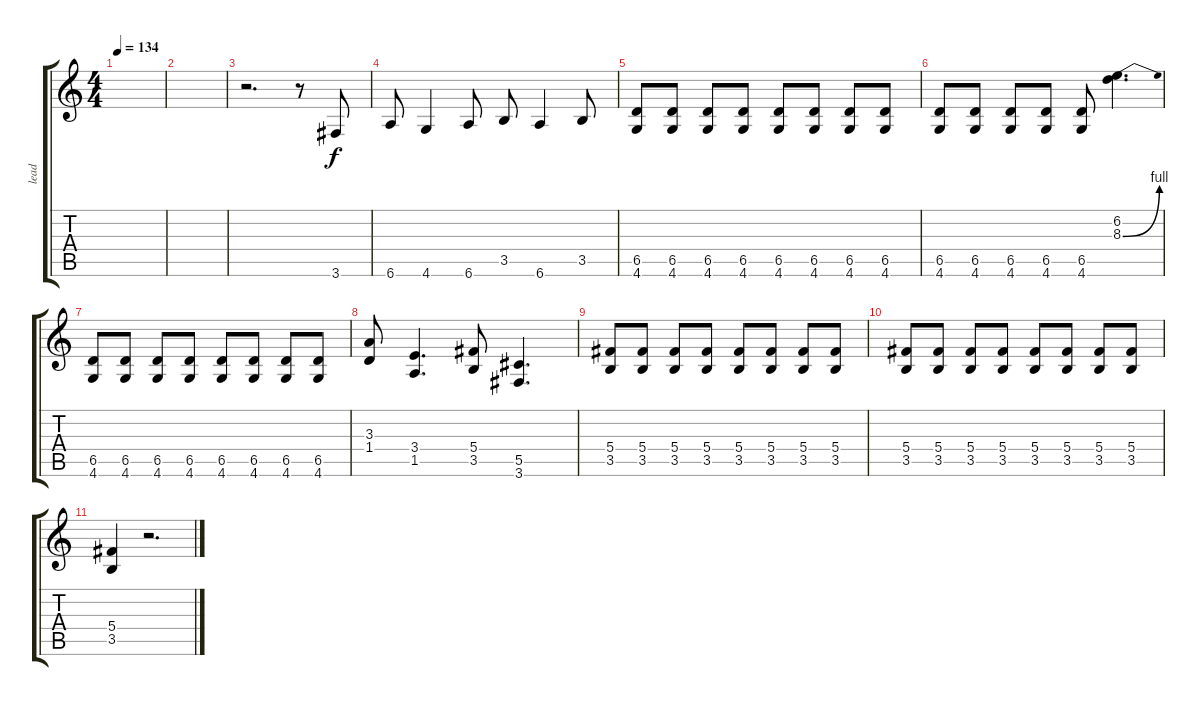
\track ("lead" "lead") {instrument overdrivenguitar}
\staff {score tabs}
\tuning (Eb4 Bb3 Gb3 Db3 Ab2 Eb2) {hide}
\ts (4 4)
\tempo 134
\clef g2
\ks c
|
|
r.2{d} r.8 3.6.8 |
6.6.8 4.6.4 6.6.8 3.5.8 6.6.4 3.5.8 |
(6.5 4.6).8 (6.5 4.6).8 (6.5 4.6).8 (6.5 4.6).8 (6.5 4.6).8 (6.5 4.6).8 (6.5 4.6).8 (6.5 4.6).8 |
(6.5 4.6).8 (6.5 4.6).8 (6.5 4.6).8 (6.5 4.6).8 (6.5 4.6).8 (6.2 8.3{be (bend 0 0 60 4)}).4{d} |
(6.5 4.6).8 (6.5 4.6).8 (6.5 4.6).8 (6.5 4.6).8 (6.5 4.6).8 (6.5 4.6).8 (6.5 4.6).8 (6.5 4.6).8 |
(3.3 1.4).8 (3.4 1.5).4{d} (5.4 3.5).8 (5.5 3.6).4{d} |
(5.4 3.5).8 (5.4 3.5).8 (5.4 3.5).8 (5.4 3.5).8 (5.4 3.5).8 (5.4 3.5).8 (5.4 3.5).8 (5.4 3.5).8 |
(5.4 3.5).8 (5.4 3.5).8 (5.4 3.5).8 (5.4 3.5).8 (5.4 3.5).8 (5.4 3.5).8 (5.4 3.5).8 (5.4 3.5).8 |
(5.4 3.5).4 r.2{d}
